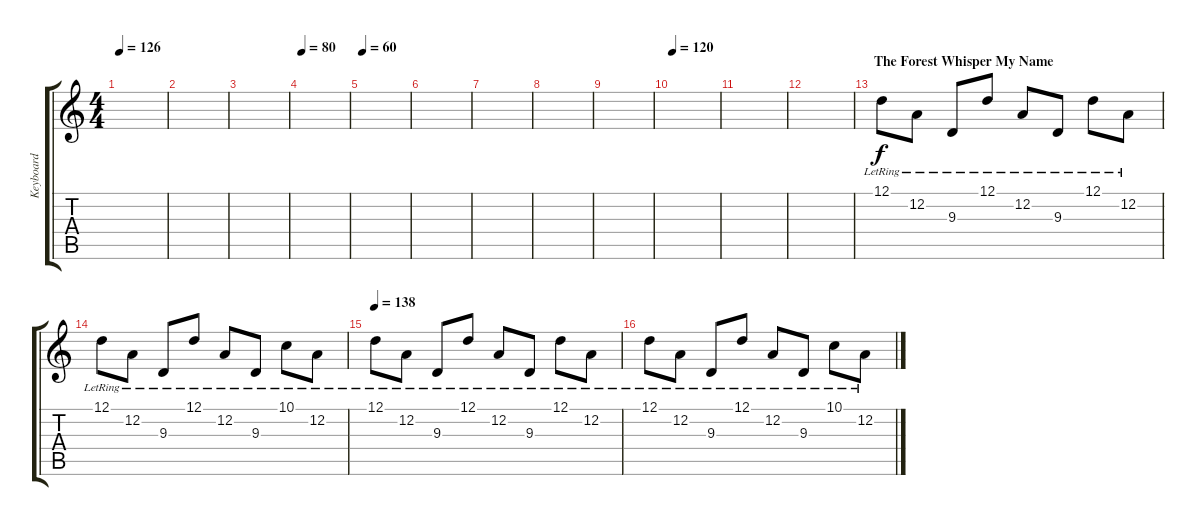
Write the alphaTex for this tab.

\track ("Keyboard" "Keyboard") {instrument orchestralharp}
\staff {score tabs}
\tuning (D4 A3 F3 C3 G2 D2) {hide}
\ts (4 4)
\tempo 126
\clef g2
\ks c
|
|
|
\tempo 80
|
\tempo 60
|
|
|
|
|
\tempo 120
|
|
|
\section ("" "The Forest Whisper My Name")
12.1{lr}.8 12.2{lr}.8 9.3{lr}.8 12.1{lr}.8 12.2{lr}.8 9.3{lr}.8 12.1{lr}.8 12.2{lr}.8 |
12.1{lr}.8 12.2{lr}.8 9.3{lr}.8 12.1{lr}.8 12.2{lr}.8 9.3{lr}.8 10.1{lr}.8 12.2{lr}.8 |
\tempo 138
12.1{lr}.8 12.2{lr}.8 9.3{lr}.8 12.1{lr}.8 12.2{lr}.8 9.3{lr}.8 12.1{lr}.8 12.2{lr}.8 |
12.1{lr}.8 12.2{lr}.8 9.3{lr}.8 12.1{lr}.8 12.2{lr}.8 9.3{lr}.8 10.1{lr}.8 12.2{lr}.8
